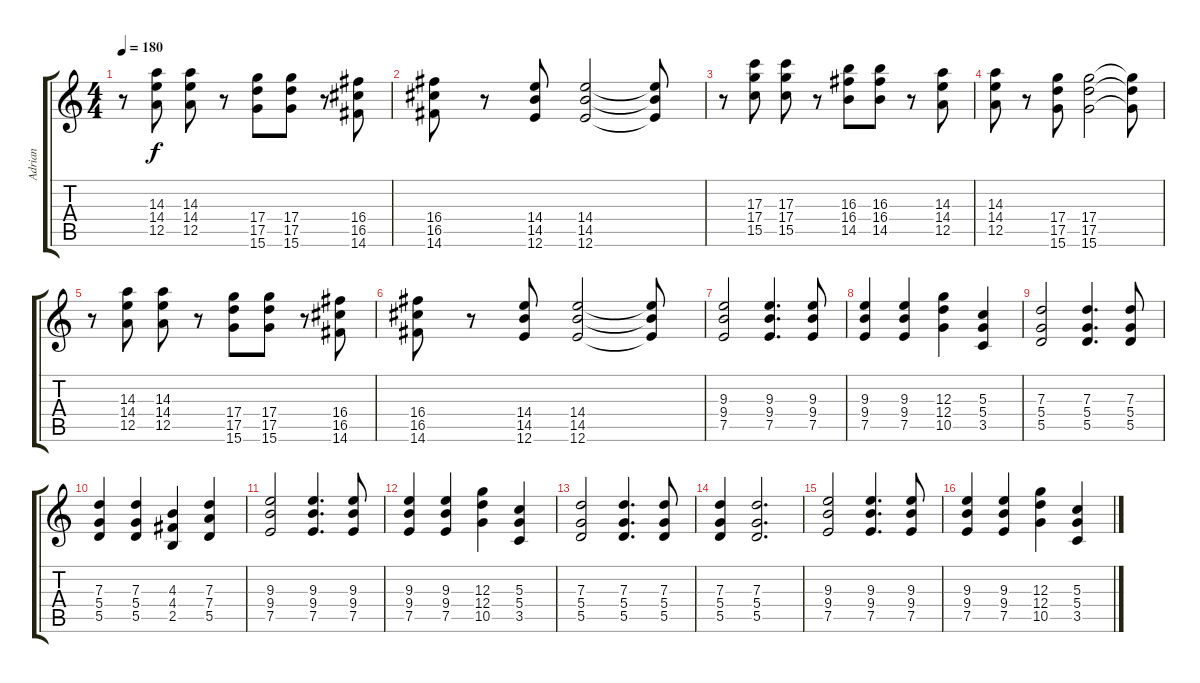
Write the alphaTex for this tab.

\track ("Adrian" "Adrian") {instrument distortionguitar}
\staff {score tabs}
\tuning (E4 B3 G3 D3 A2 E2) {hide}
\ts (4 4)
\tempo 180
\clef g2
\ks c
r.8{dy f} (14.3 14.4 12.5).8 (14.3 14.4 12.5).8 r.8 (17.4 17.5 15.6).8 (17.4 17.5 15.6).8 r.8 (16.4 16.5 14.6).8 |
(16.4 16.5 14.6).8 r.8 (14.4 14.5 12.6).8 (14.4 14.5 12.6).2 (14.4{t} 14.5{t} 12.6{t}).8 |
r.8 (17.3 17.4 15.5).8 (17.3 17.4 15.5).8 r.8 (16.3 16.4 14.5).8 (16.3 16.4 14.5).8 r.8 (14.3 14.4 12.5).8 |
(14.3 14.4 12.5).8 r.8 (17.4 17.5 15.6).8 (17.4 17.5 15.6).2 (17.4{t} 17.5{t} 15.6{t}).8 |
r.8 (14.3 14.4 12.5).8 (14.3 14.4 12.5).8 r.8 (17.4 17.5 15.6).8 (17.4 17.5 15.6).8 r.8 (16.4 16.5 14.6).8 |
(16.4 16.5 14.6).8 r.8 (14.4 14.5 12.6).8 (14.4 14.5 12.6).2 (14.4{t} 14.5{t} 12.6{t}).8 |
(9.3 9.4 7.5).2 (9.3 9.4 7.5).4{d} (9.3 9.4 7.5).8 |
(9.3 9.4 7.5).4 (9.3 9.4 7.5).4 (12.3 12.4 10.5).4 (5.3 5.4 3.5).4 |
(7.3 5.4 5.5).2 (7.3 5.4 5.5).4{d} (7.3 5.4 5.5).8 |
(7.3 5.4 5.5).4 (7.3 5.4 5.5).4 (4.3 4.4 2.5).4 (7.3 7.4 5.5).4 |
(9.3 9.4 7.5).2 (9.3 9.4 7.5).4{d} (9.3 9.4 7.5).8 |
(9.3 9.4 7.5).4 (9.3 9.4 7.5).4 (12.3 12.4 10.5).4 (5.3 5.4 3.5).4 |
(7.3 5.4 5.5).2 (7.3 5.4 5.5).4{d} (7.3 5.4 5.5).8 |
(7.3 5.4 5.5).4 (7.3 5.4 5.5).2{d} |
(9.3 9.4 7.5).2 (9.3 9.4 7.5).4{d} (9.3 9.4 7.5).8 |
(9.3 9.4 7.5).4 (9.3 9.4 7.5).4 (12.3 12.4 10.5).4 (5.3 5.4 3.5).4
